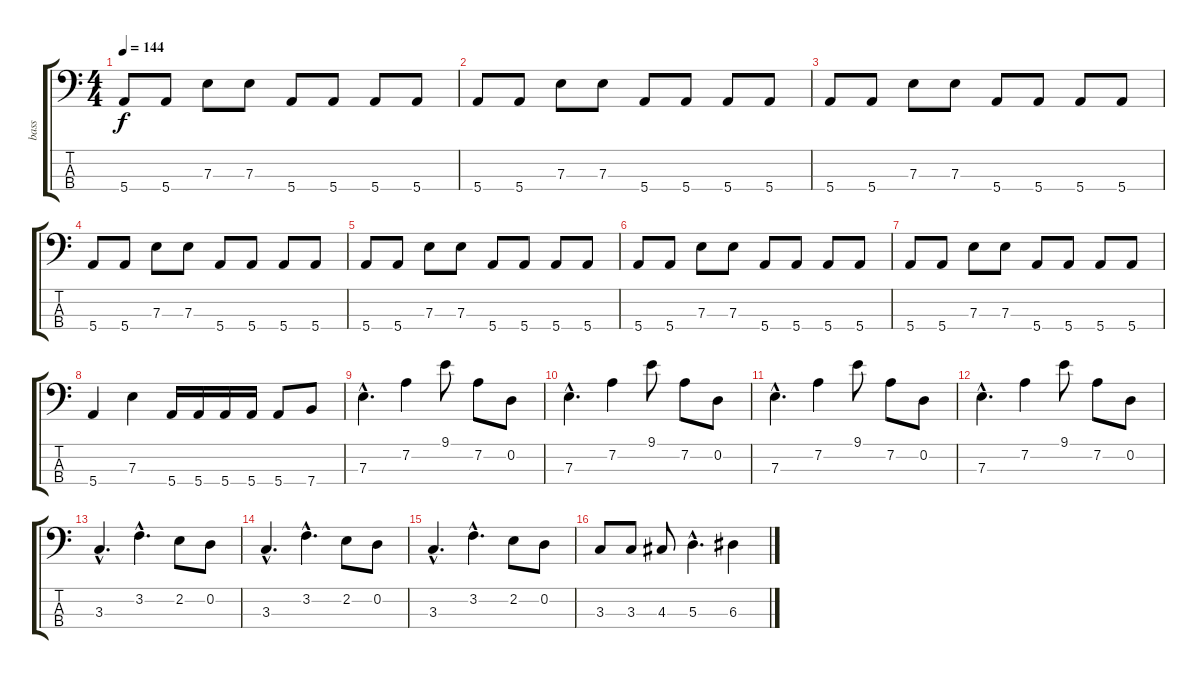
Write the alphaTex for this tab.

\track ("bass" "bass") {instrument electricbasspick}
\staff {score tabs}
\tuning (G2 D2 A1 E1) {hide}
\ts (4 4)
\tempo 144
\clef f4
\ks c
5.4.8{dy f instrument electricbasspick} 5.4.8 7.3.8 7.3.8 5.4.8 5.4.8 5.4.8 5.4.8 |
5.4.8 5.4.8 7.3.8 7.3.8 5.4.8 5.4.8 5.4.8 5.4.8 |
5.4.8 5.4.8 7.3.8 7.3.8 5.4.8 5.4.8 5.4.8 5.4.8 |
5.4.8 5.4.8 7.3.8 7.3.8 5.4.8 5.4.8 5.4.8 5.4.8 |
5.4.8 5.4.8 7.3.8 7.3.8 5.4.8 5.4.8 5.4.8 5.4.8 |
5.4.8 5.4.8 7.3.8 7.3.8 5.4.8 5.4.8 5.4.8 5.4.8 |
5.4.8 5.4.8 7.3.8 7.3.8 5.4.8 5.4.8 5.4.8 5.4.8 |
5.4.4 7.3.4 5.4.16 5.4.16 5.4.16 5.4.16 5.4.8 7.4.8 |
7.3{hac}.4{d} 7.2.4 9.1.8 7.2.8 0.2.8 |
7.3{hac}.4{d} 7.2.4 9.1.8 7.2.8 0.2.8 |
7.3{hac}.4{d} 7.2.4 9.1.8 7.2.8 0.2.8 |
7.3{hac}.4{d} 7.2.4 9.1.8 7.2.8 0.2.8 |
3.3{hac}.4{d} 3.2{hac}.4{d} 2.2.8 0.2.8 |
3.3{hac}.4{d} 3.2{hac}.4{d} 2.2.8 0.2.8 |
3.3{hac}.4{d} 3.2{hac}.4{d} 2.2.8 0.2.8 |
3.3.8 3.3.8 4.3.8 5.3{hac}.4{d} 6.3.4
